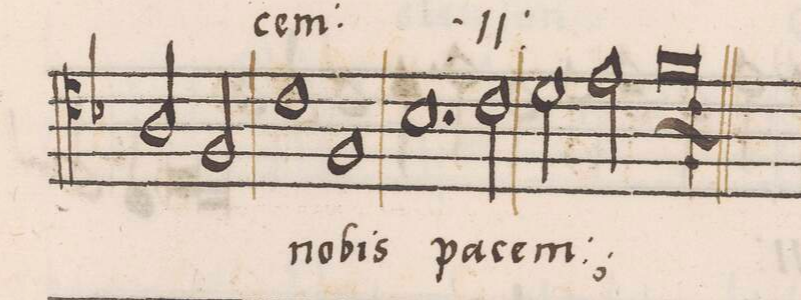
**kern	**text
*I"ALTVS	*
*clefC4	*
*k[b-]	*
*met(C|)	*
*M2/1	*
2A/	.
2F/	-cem
*	*Xij
1c	no-
=105-	=105-
1F	-bis
1.B-	pa-
=106-	=106-
2c\	.
2d\	-cem:;
2e\	.
=107-	=107-
0f	.
=-	=-
*-	*-
